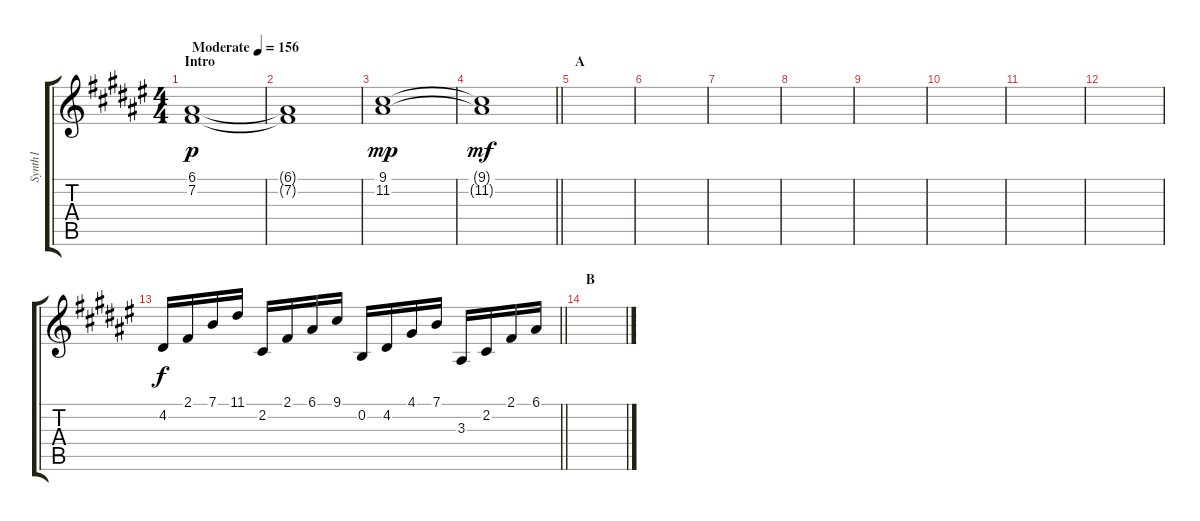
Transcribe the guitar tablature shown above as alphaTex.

\track ("Synth1" "Synth1") {instrument stringensemble1}
\staff {score tabs}
\tuning (E4 B3 G3 D3 A2 E2) {hide}
\ts (4 4)
\section ("" "Intro")
\tempo (156 "Moderate")
\clef g2
\ks f#
(6.1 7.2).1{dy p instrument stringensemble1} |
(6.1{t} 7.2{t}).1 |
(9.1 11.2).1{dy mp} |
\barLineRight lightlight
(9.1{t} 11.2{t}).1{dy mf} |
\section ("" "A")
|
|
|
|
|
|
|
|
\barLineRight lightlight
4.2.16{dy f} 2.1.16 7.1.16 11.1.16 2.2.16 2.1.16 6.1.16 9.1.16 0.2.16 4.2.16 4.1.16 7.1.16 3.3.16 2.2.16 2.1.16 6.1.16 |
\section ("" "B")
